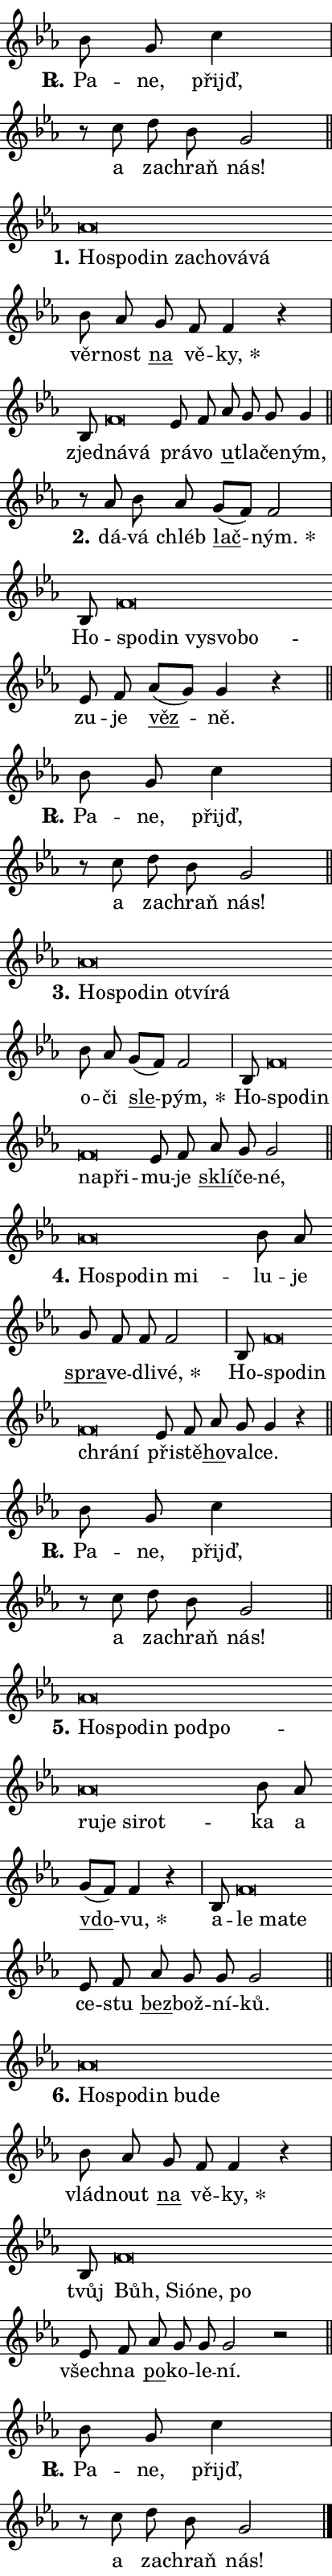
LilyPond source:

\version "2.22.1"
\header { tagline = "" }
\paper {
  indent = 0\cm
  top-margin = 0\cm
  right-margin = 0\cm
  bottom-margin = 0\cm
  left-margin = 0\cm
  paper-width = 7\cm
  page-breaking = #ly:one-page-breaking
  system-system-spacing.basic-distance = #11
  score-system-spacing.basic-distance = #11
  ragged-last = ##f
}


%% Author: Thomas Morley
%% https://lists.gnu.org/archive/html/lilypond-user/2020-05/msg00002.html
#(define (line-position grob)
"Returns position of @var[grob} in current system:
   @code{'start}, if at first time-step
   @code{'end}, if at last time-step
   @code{'middle} otherwise
"
  (let* ((col (ly:item-get-column grob))
         (ln (ly:grob-object col 'left-neighbor))
         (rn (ly:grob-object col 'right-neighbor))
         (col-to-check-left (if (ly:grob? ln) ln col))
         (col-to-check-right (if (ly:grob? rn) rn col))
         (break-dir-left
           (and
             (ly:grob-property col-to-check-left 'non-musical #f)
             (ly:item-break-dir col-to-check-left)))
         (break-dir-right
           (and
             (ly:grob-property col-to-check-right 'non-musical #f)
             (ly:item-break-dir col-to-check-right))))
        (cond ((eqv? 1 break-dir-left) 'start)
              ((eqv? -1 break-dir-right) 'end)
              (else 'middle))))

#(define (tranparent-at-line-position vctor)
  (lambda (grob)
  "Relying on @code{line-position} select the relevant enry from @var{vctor}.
Used to determine transparency,"
    (case (line-position grob)
      ((end) (not (vector-ref vctor 0)))
      ((middle) (not (vector-ref vctor 1)))
      ((start) (not (vector-ref vctor 2))))))

noteHeadBreakVisibility =
#(define-music-function (break-visibility)(vector?)
"Makes @code{NoteHead}s transparent relying on @var{break-visibility}"
#{
  \override NoteHead.transparent =
    #(tranparent-at-line-position break-visibility)
#})

#(define delete-ledgers-for-transparent-note-heads
  (lambda (grob)
    "Reads whether a @code{NoteHead} is transparent.
If so this @code{NoteHead} is removed from @code{'note-heads} from
@var{grob}, which is supposed to be @code{LedgerLineSpanner}.
As a result ledgers are not printed for this @code{NoteHead}"
    (let* ((nhds-array (ly:grob-object grob 'note-heads))
           (nhds-list
             (if (ly:grob-array? nhds-array)
                 (ly:grob-array->list nhds-array)
                 '()))
           ;; Relies on the transparent-property being done before
           ;; Staff.LedgerLineSpanner.after-line-breaking is executed.
           ;; This is fragile ...
           (to-keep
             (remove
               (lambda (nhd)
                 (ly:grob-property nhd 'transparent #f))
               nhds-list)))
      ;; TODO find a better method to iterate over grob-arrays, similiar
      ;; to filter/remove etc for lists
      ;; For now rebuilt from scratch
      (set! (ly:grob-object grob 'note-heads)  '())
      (for-each
        (lambda (nhd)
          (ly:pointer-group-interface::add-grob grob 'note-heads nhd))
        to-keep))))

hideNotes = {
  \noteHeadBreakVisibility #begin-of-line-visible
}
unHideNotes = {
  \noteHeadBreakVisibility #all-visible
}

% work-around for resetting accidentals
% https://lilypond.org/doc/v2.23/Documentation/notation/displaying-rhythms#unmetered-music
cadenzaMeasure = {
  \cadenzaOff
  \partial 1024 s1024
  \cadenzaOn
}

#(define-markup-command (accent layout props text) (markup?)
  "Underline accented syllable"
  (interpret-markup layout props
    #{\markup \override #'(offset . 4.3) \underline { #text }#}))

responsum = \markup \concat {
  "R" \hspace #-1.05 \path #0.1 #'((moveto 0 0.07) (lineto 0.9 0.8)) \hspace #0.05 "."
}

\layout {
    \context {
        \Staff
        \remove "Time_signature_engraver"
        \override LedgerLineSpanner.after-line-breaking = #delete-ledgers-for-transparent-note-heads
    }
    \context {
        \Voice {
            \override NoteHead.output-attributes = #'((class . "notehead"))
            \override Hairpin.height = #0.55
        }
    }
    \context {
        \Lyrics {
            \override StanzaNumber.output-attributes = #'((class . "stanzanumber"))
            \override LyricSpace.minimum-distance = #0.9
            \override LyricText.font-name = #"TeX Gyre Schola"
            \override LyricText.font-size = 1
            \override StanzaNumber.font-name = #"TeX Gyre Schola Bold"
            \override StanzaNumber.font-size = 1
        }
    }
}

% magnetic-lyrics.ily
%
%   written by
%     Jean Abou Samra <jean@abou-samra.fr>
%     Werner Lemberg <wl@gnu.org>
%
%   adapted by
%     Jiri Hon <jiri.hon@gmail.com>
%
% Version 2022-Apr-15

% https://www.mail-archive.com/lilypond-user@gnu.org/msg149350.html

#(define (Left_hyphen_pointer_engraver context)
   "Collect syllable-hyphen-syllable occurrences in lyrics and store
them in properties.  This engraver only looks to the left.  For
example, if the lyrics input is @code{foo -- bar}, it does the
following.

@itemize @bullet
@item
Set the @code{text} property of the @code{LyricHyphen} grob between
@q{foo} and @q{bar} to @code{foo}.

@item
Set the @code{left-hyphen} property of the @code{LyricText} grob with
text @q{foo} to the @code{LyricHyphen} grob between @q{foo} and
@q{bar}.
@end itemize

Use this auxiliary engraver in combination with the
@code{lyric-@/text::@/apply-@/magnetic-@/offset!} hook."
   (let ((hyphen #f)
         (text #f))
     (make-engraver
      (acknowledgers
       ((lyric-syllable-interface engraver grob source-engraver)
        (set! text grob)))
      (end-acknowledgers
       ((lyric-hyphen-interface engraver grob source-engraver)
        ;(when (not (grob::has-interface grob 'lyric-space-interface))
          (set! hyphen grob)));)
      ((stop-translation-timestep engraver)
       (when (and text hyphen)
         (ly:grob-set-object! text 'left-hyphen hyphen))
       (set! text #f)
       (set! hyphen #f)))))

#(define (lyric-text::apply-magnetic-offset! grob)
   "If the space between two syllables is less than the value in
property @code{LyricText@/.details@/.squash-threshold}, move the right
syllable to the left so that it gets concatenated with the left
syllable.

Use this function as a hook for
@code{LyricText@/.after-@/line-@/breaking} if the
@code{Left_@/hyphen_@/pointer_@/engraver} is active."
   (let ((hyphen (ly:grob-object grob 'left-hyphen #f)))
     (when hyphen
       (let ((left-text (ly:spanner-bound hyphen LEFT)))
         (when (grob::has-interface left-text 'lyric-syllable-interface)
           (let* ((common (ly:grob-common-refpoint grob left-text X))
                  (this-x-ext (ly:grob-extent grob common X))
                  (left-x-ext
                   (begin
                     ;; Trigger magnetism for left-text.
                     (ly:grob-property left-text 'after-line-breaking)
                     (ly:grob-extent left-text common X)))
                  ;; `delta` is the gap width between two syllables.
                  (delta (- (interval-start this-x-ext)
                            (interval-end left-x-ext)))
                  (details (ly:grob-property grob 'details))
                  (threshold (assoc-get 'squash-threshold details 0.2)))
             (when (< delta threshold)
               (let* (;; We have to manipulate the input text so that
                      ;; ligatures crossing syllable boundaries are not
                      ;; disabled.  For languages based on the Latin
                      ;; script this is essentially a beautification.
                      ;; However, for non-Western scripts it can be a
                      ;; necessity.
                      (lt (ly:grob-property left-text 'text))
                      (rt (ly:grob-property grob 'text))
                      (is-space (grob::has-interface hyphen 'lyric-space-interface))
                      (space (if is-space " " ""))
                      (space-markup (grob-interpret-markup grob " "))
                      (space-size (interval-length (ly:stencil-extent space-markup X)))
                      (extra-delta (if is-space space-size 0))
                      ;; Append new syllable.
                      (ltrt-space (if (and (string? lt) (string? rt))
                                (string-append lt space rt)
                                (make-concat-markup (list lt space rt))))
                      ;; Right-align `ltrt` to the right side.
                      (ltrt-space-markup (grob-interpret-markup
                               grob
                               (make-translate-markup
                                (cons (interval-length this-x-ext) 0)
                                (make-right-align-markup ltrt-space)))))
                 (begin
                   ;; Don't print `left-text`.
                   (ly:grob-set-property! left-text 'stencil #f)
                   ;; Set text and stencil (which holds all collected
                   ;; syllables so far) and shift it to the left.
                   (ly:grob-set-property! grob 'text ltrt-space)
                   (ly:grob-set-property! grob 'stencil ltrt-space-markup)
                   (ly:grob-translate-axis! grob (- (- delta extra-delta)) X))))))))))


#(define (lyric-hyphen::displace-bounds-first grob)
   ;; Make very sure this callback isn't triggered too early.
   (let ((left (ly:spanner-bound grob LEFT))
         (right (ly:spanner-bound grob RIGHT)))
     (ly:grob-property left 'after-line-breaking)
     (ly:grob-property right 'after-line-breaking)
     (ly:lyric-hyphen::print grob)))

squashThreshold = #0.4

\layout {
  \context {
    \Lyrics
    \consists #Left_hyphen_pointer_engraver
    \override LyricText.after-line-breaking =
      #lyric-text::apply-magnetic-offset!
    \override LyricHyphen.stencil = #lyric-hyphen::displace-bounds-first
    \override LyricText.details.squash-threshold = \squashThreshold
    \override LyricHyphen.minimum-distance = 0
    \override LyricHyphen.minimum-length = \squashThreshold
  }
}

squash = \override LyricText.details.squash-threshold = 9999
unSquash = \override LyricText.details.squash-threshold = \squashThreshold

left = \override LyricText.self-alignment-X = #LEFT
unLeft = \revert LyricText.self-alignment-X

starOffset = #(lambda (grob) 
                (let ((x_offset (ly:self-alignment-interface::aligned-on-x-parent grob)))
                  (if (= x_offset 0) 0 (+ x_offset 1.2))))

star = #(define-music-function (syllable)(string?)
"Append star separator at the end of a syllable"
#{
  \once \override LyricText.X-offset = #starOffset
  \lyricmode { \markup {
    #syllable
    \override #'((font-name . "TeX Gyre Schola Bold")) \hspace #0.2 \lower #0.65 \larger "*"
  } }
#})

starAccent = #(define-music-function (syllable)(string?)
"Append star separator at the end of a syllable and make accent"
#{
  \once \override LyricText.X-offset = #starOffset
  \lyricmode { \markup {
    \accent #syllable
    \override #'((font-name . "TeX Gyre Schola Bold")) \hspace #0.2 \lower #0.65 \larger "*"
  } }
#})

breath = #(define-music-function (syllable)(string?)
"Append breathing indicator at the end of a syllable"
#{
  \lyricmode { \markup { #syllable "+" } }
#})

optionalBreath = #(define-music-function (syllable)(string?)
"Append optional breathing indicator at the end of a syllable"
#{
  \lyricmode { \markup { #syllable "(+)" } }
#})


\score {
    <<
        \new Voice = "melody" { \cadenzaOn \key es \major \relative { bes'8 g c4 \cadenzaMeasure \bar "|" r8 c d bes g2 \cadenzaMeasure \bar "||" \break }
\relative { as'\breve*1/16 \hideNotes \breve*1/16 \bar "" \breve*1/16 \bar "" \breve*1/16 \bar "" \breve*1/16 \bar "" \breve*1/16 \breve*1/16 \bar "" \unHideNotes bes8 as \bar "" g f f4 r \cadenzaMeasure \bar "|" bes,8 f'\breve*1/16 \hideNotes \breve*1/16 \bar "" \unHideNotes es8 f \bar "" as g g g4 \cadenzaMeasure \bar "||" \break }
\relative { r8 as' bes8 as \bar "" g[( f)] f2 \cadenzaMeasure \bar "|" bes,8 f'\breve*1/16 \hideNotes \breve*1/16 \bar "" \breve*1/16 \bar "" \breve*1/16 \breve*1/16 \bar "" \unHideNotes es8 f \bar "" as[( g)] g4 r \cadenzaMeasure \bar "||" \break }
\relative { bes'8 g c4 \cadenzaMeasure \bar "|" r8 c d bes g2 \cadenzaMeasure \bar "||" \break }
\relative { as'\breve*1/16 \hideNotes \breve*1/16 \bar "" \breve*1/16 \bar "" \breve*1/16 \bar "" \breve*1/16 \breve*1/16 \bar "" \unHideNotes bes8 as \bar "" g[( f)] f2 \cadenzaMeasure \bar "|" bes,8 f'\breve*1/16 \hideNotes \breve*1/16 \bar "" \breve*1/16 \breve*1/16 \bar "" \unHideNotes es8 f \bar "" as g g2 \cadenzaMeasure \bar "||" \break }
\relative { as'\breve*1/16 \hideNotes \breve*1/16 \bar "" \breve*1/16 \breve*1/16 \bar "" \unHideNotes bes8 as \bar "" g f f f2 \cadenzaMeasure \bar "|" bes,8 f'\breve*1/16 \hideNotes \breve*1/16 \bar "" \breve*1/16 \breve*1/16 \bar "" \unHideNotes es8 f \bar "" as g g4 r \cadenzaMeasure \bar "||" \break }
\relative { bes'8 g c4 \cadenzaMeasure \bar "|" r8 c d bes g2 \cadenzaMeasure \bar "||" \break }
\relative { as'\breve*1/16 \hideNotes \breve*1/16 \bar "" \breve*1/16 \bar "" \breve*1/16 \bar "" \breve*1/16 \bar "" \breve*1/16 \bar "" \breve*1/16 \bar "" \breve*1/16 \breve*1/16 \bar "" \unHideNotes bes8 as \bar "" g[( f)] f4 r \cadenzaMeasure \bar "|" bes,8 f'\breve*1/16 \hideNotes \breve*1/16 \breve*1/16 \bar "" \unHideNotes es8 f \bar "" as g g g2 \cadenzaMeasure \bar "||" \break }
\relative { as'\breve*1/16 \hideNotes \breve*1/16 \bar "" \breve*1/16 \bar "" \breve*1/16 \breve*1/16 \bar "" \unHideNotes bes8 as \bar "" g f f4 r \cadenzaMeasure \bar "|" bes,8 f'\breve*1/16 \hideNotes \breve*1/16 \bar "" \breve*1/16 \bar "" \breve*1/16 \breve*1/16 \bar "" \unHideNotes es8 f \bar "" as g g g2 r \cadenzaMeasure \bar "||" \break }
\relative { bes'8 g c4 \cadenzaMeasure \bar "|" r8 c d bes g2 \cadenzaMeasure \bar "||" \break } \bar "|." }
        \new Lyrics \lyricsto "melody" { \lyricmode { \set stanza = \responsum
Pa -- ne, přijď, a za -- chraň nás!
\set stanza = "1."
\left Ho -- \squash spo -- din za -- cho -- vá -- vá \unLeft \unSquash věr -- nost \markup \accent na vě -- \star ky, zjed -- \left ná -- \squash vá \unLeft \unSquash prá -- vo \markup \accent u -- tla -- če -- ným,
\set stanza = "2."
dá -- vá chléb \markup \accent lač -- \star ným. Ho -- \left spo -- \squash din vy -- svo -- bo -- \unLeft \unSquash zu -- je \markup \accent věz -- ně.
\set stanza = \responsum
Pa -- ne, přijď, a za -- chraň nás!
\set stanza = "3."
\left Ho -- \squash spo -- din o -- tví -- rá \unLeft \unSquash o -- či \markup \accent sle -- \star pým, Ho -- \left spo -- \squash din na -- při -- \unLeft \unSquash mu -- je \markup \accent sklí -- če -- né,
\set stanza = "4."
\left Ho -- \squash spo -- din mi -- \unLeft \unSquash lu -- je \markup \accent spra -- ve -- dli -- \star vé, Ho -- \left spo -- \squash din chrá -- ní \unLeft \unSquash při -- stě -- \markup \accent ho -- val -- ce.
\set stanza = \responsum
Pa -- ne, přijď, a za -- chraň nás!
\set stanza = "5."
\left Ho -- \squash spo -- din pod -- po -- ru -- je si -- rot -- \unLeft \unSquash ka a \markup \accent vdo -- \star vu, a -- \left le \squash ma -- te \unLeft \unSquash ce -- stu \markup \accent bez -- bož -- ní -- ků.
\set stanza = "6."
\left Ho -- \squash spo -- din bu -- de \unLeft \unSquash vlád -- nout \markup \accent na vě -- \star ky, tvůj \left Bůh, \squash Si -- ó -- ne, po \unLeft \unSquash všech -- na \markup \accent po -- ko -- le -- ní.
\set stanza = \responsum
Pa -- ne, přijď, a za -- chraň nás! } }
    >>
    \layout {}
}
